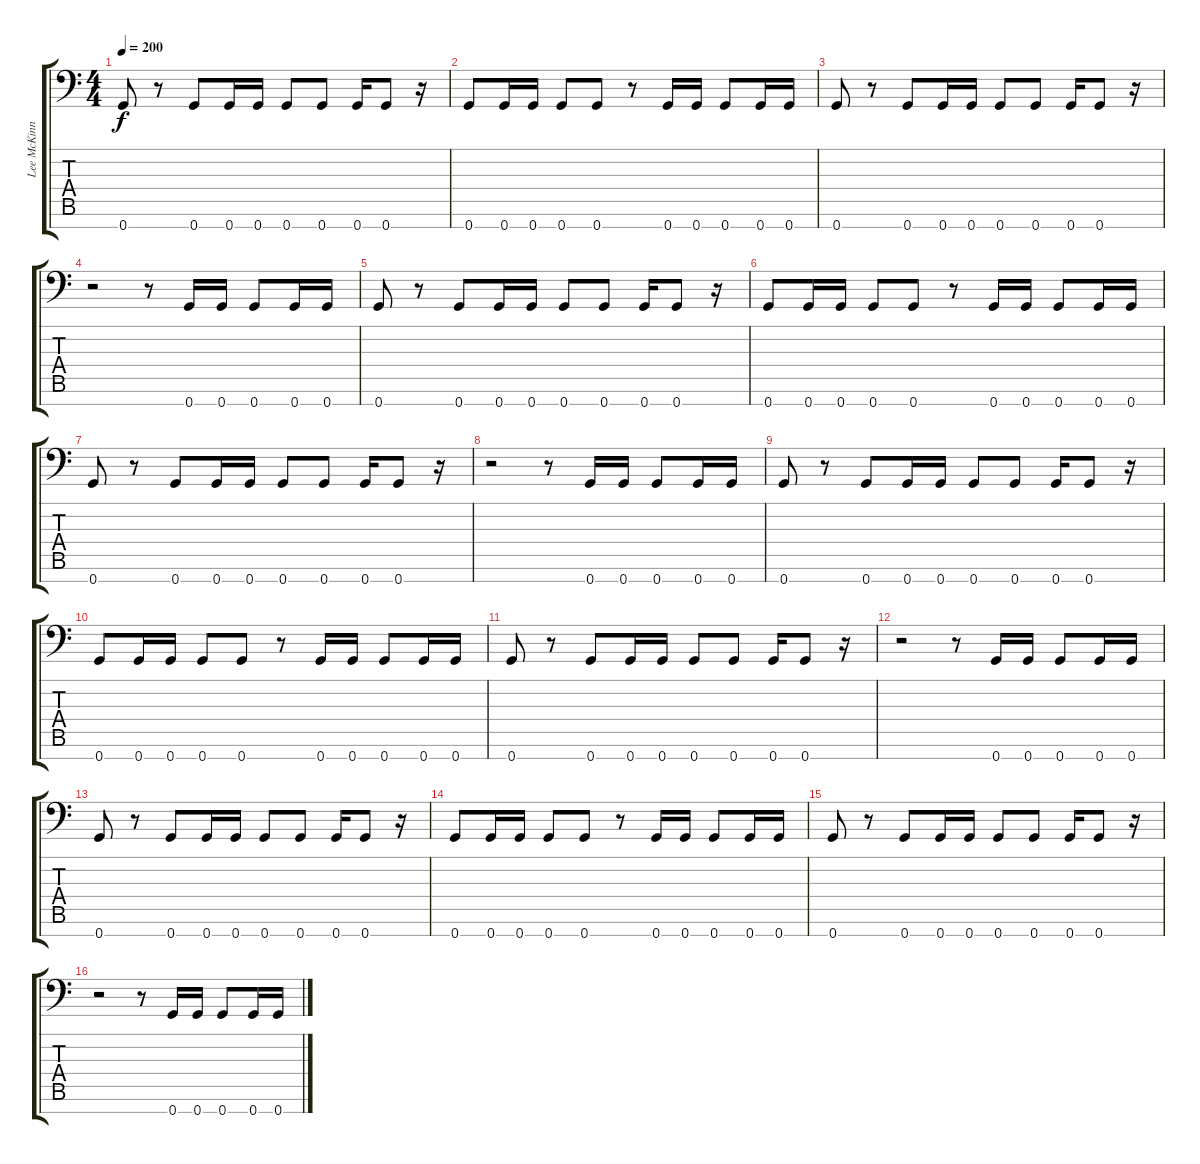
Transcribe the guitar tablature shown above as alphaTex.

\track ("Lee McKinney - guitar" "Lee McKinn") {instrument distortionguitar}
\staff {score tabs}
\tuning (D4 A3 F3 C3 G2 D2 G1) {hide}
\ts (4 4)
\tempo 200
\clef f4
\ks c
0.7.8{dy f} r.8 0.7.8 0.7.16 0.7.16 0.7.8 0.7.8 0.7.16 0.7.8 r.16 |
0.7.8 0.7.16 0.7.16 0.7.8 0.7.8 r.8 0.7.16 0.7.16 0.7.8 0.7.16 0.7.16 |
0.7.8 r.8 0.7.8 0.7.16 0.7.16 0.7.8 0.7.8 0.7.16 0.7.8 r.16 |
r.2 r.8 0.7.16 0.7.16 0.7.8 0.7.16 0.7.16 |
0.7.8 r.8 0.7.8 0.7.16 0.7.16 0.7.8 0.7.8 0.7.16 0.7.8 r.16 |
0.7.8 0.7.16 0.7.16 0.7.8 0.7.8 r.8 0.7.16 0.7.16 0.7.8 0.7.16 0.7.16 |
0.7.8 r.8 0.7.8 0.7.16 0.7.16 0.7.8 0.7.8 0.7.16 0.7.8 r.16 |
r.2 r.8 0.7.16 0.7.16 0.7.8 0.7.16 0.7.16 |
0.7.8 r.8 0.7.8 0.7.16 0.7.16 0.7.8 0.7.8 0.7.16 0.7.8 r.16 |
0.7.8 0.7.16 0.7.16 0.7.8 0.7.8 r.8 0.7.16 0.7.16 0.7.8 0.7.16 0.7.16 |
0.7.8 r.8 0.7.8 0.7.16 0.7.16 0.7.8 0.7.8 0.7.16 0.7.8 r.16 |
r.2 r.8 0.7.16 0.7.16 0.7.8 0.7.16 0.7.16 |
0.7.8 r.8 0.7.8 0.7.16 0.7.16 0.7.8 0.7.8 0.7.16 0.7.8 r.16 |
0.7.8 0.7.16 0.7.16 0.7.8 0.7.8 r.8 0.7.16 0.7.16 0.7.8 0.7.16 0.7.16 |
0.7.8 r.8 0.7.8 0.7.16 0.7.16 0.7.8 0.7.8 0.7.16 0.7.8 r.16 |
r.2 r.8 0.7.16 0.7.16 0.7.8 0.7.16 0.7.16
